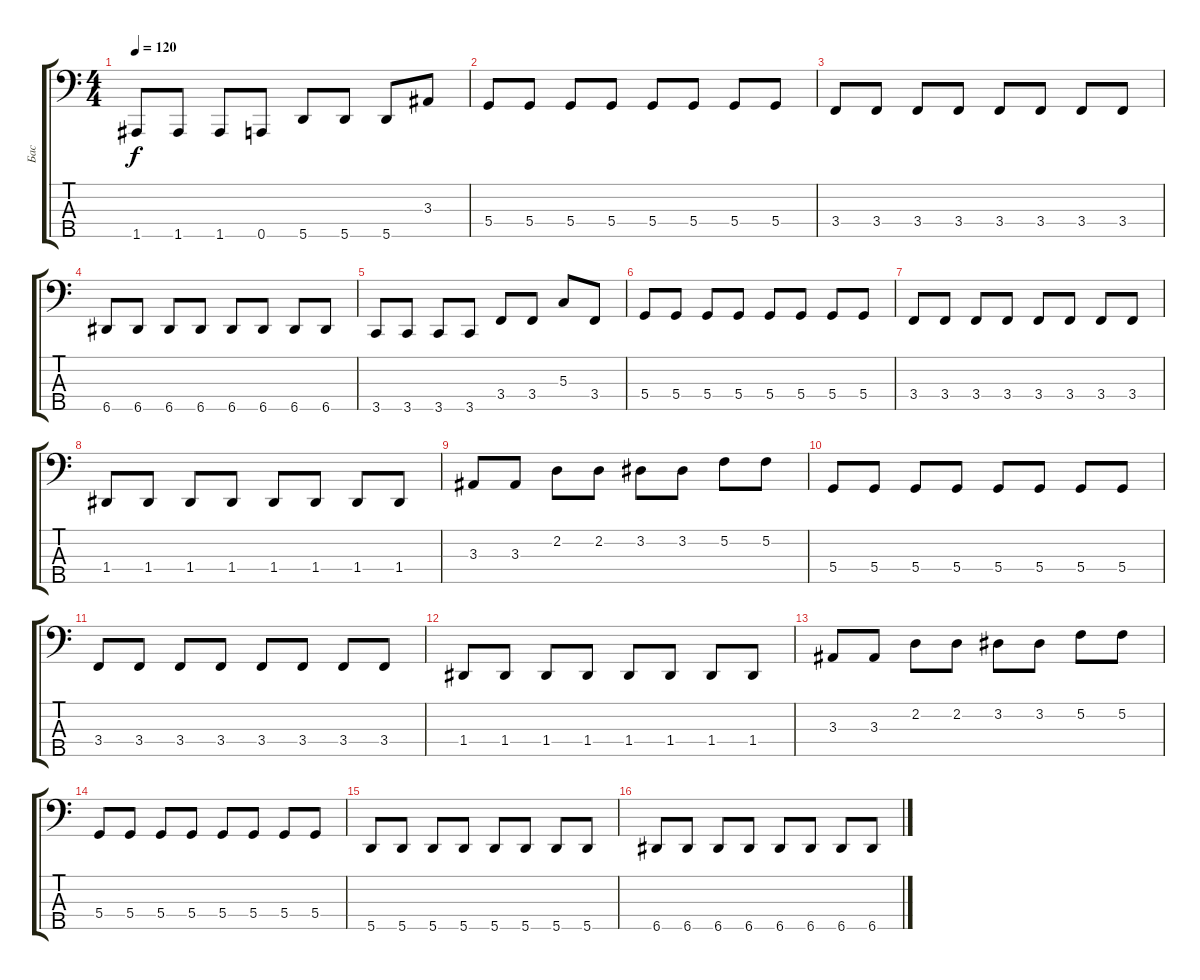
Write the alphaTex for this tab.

\track ("Бас" "Бас") {instrument electricbassfinger}
\staff {score tabs}
\tuning (F2 C2 G1 D1 A0) {hide}
\ts (4 4)
\tempo 120
\clef f4
\ks c
1.5.8{dy f} 1.5.8 1.5.8 0.5.8 5.5.8 5.5.8 5.5.8 3.3.8 |
5.4.8 5.4.8 5.4.8 5.4.8 5.4.8 5.4.8 5.4.8 5.4.8 |
3.4.8 3.4.8 3.4.8 3.4.8 3.4.8 3.4.8 3.4.8 3.4.8 |
6.5.8 6.5.8 6.5.8 6.5.8 6.5.8 6.5.8 6.5.8 6.5.8 |
3.5.8 3.5.8 3.5.8 3.5.8 3.4.8 3.4.8 5.3.8 3.4.8 |
5.4.8 5.4.8 5.4.8 5.4.8 5.4.8 5.4.8 5.4.8 5.4.8 |
3.4.8 3.4.8 3.4.8 3.4.8 3.4.8 3.4.8 3.4.8 3.4.8 |
1.4.8 1.4.8 1.4.8 1.4.8 1.4.8 1.4.8 1.4.8 1.4.8 |
3.3.8 3.3.8 2.2.8 2.2.8 3.2.8 3.2.8 5.2.8 5.2.8 |
5.4.8 5.4.8 5.4.8 5.4.8 5.4.8 5.4.8 5.4.8 5.4.8 |
3.4.8 3.4.8 3.4.8 3.4.8 3.4.8 3.4.8 3.4.8 3.4.8 |
1.4.8 1.4.8 1.4.8 1.4.8 1.4.8 1.4.8 1.4.8 1.4.8 |
3.3.8 3.3.8 2.2.8 2.2.8 3.2.8 3.2.8 5.2.8 5.2.8 |
5.4.8 5.4.8 5.4.8 5.4.8 5.4.8 5.4.8 5.4.8 5.4.8 |
5.5.8 5.5.8 5.5.8 5.5.8 5.5.8 5.5.8 5.5.8 5.5.8 |
6.5.8 6.5.8 6.5.8 6.5.8 6.5.8 6.5.8 6.5.8 6.5.8
